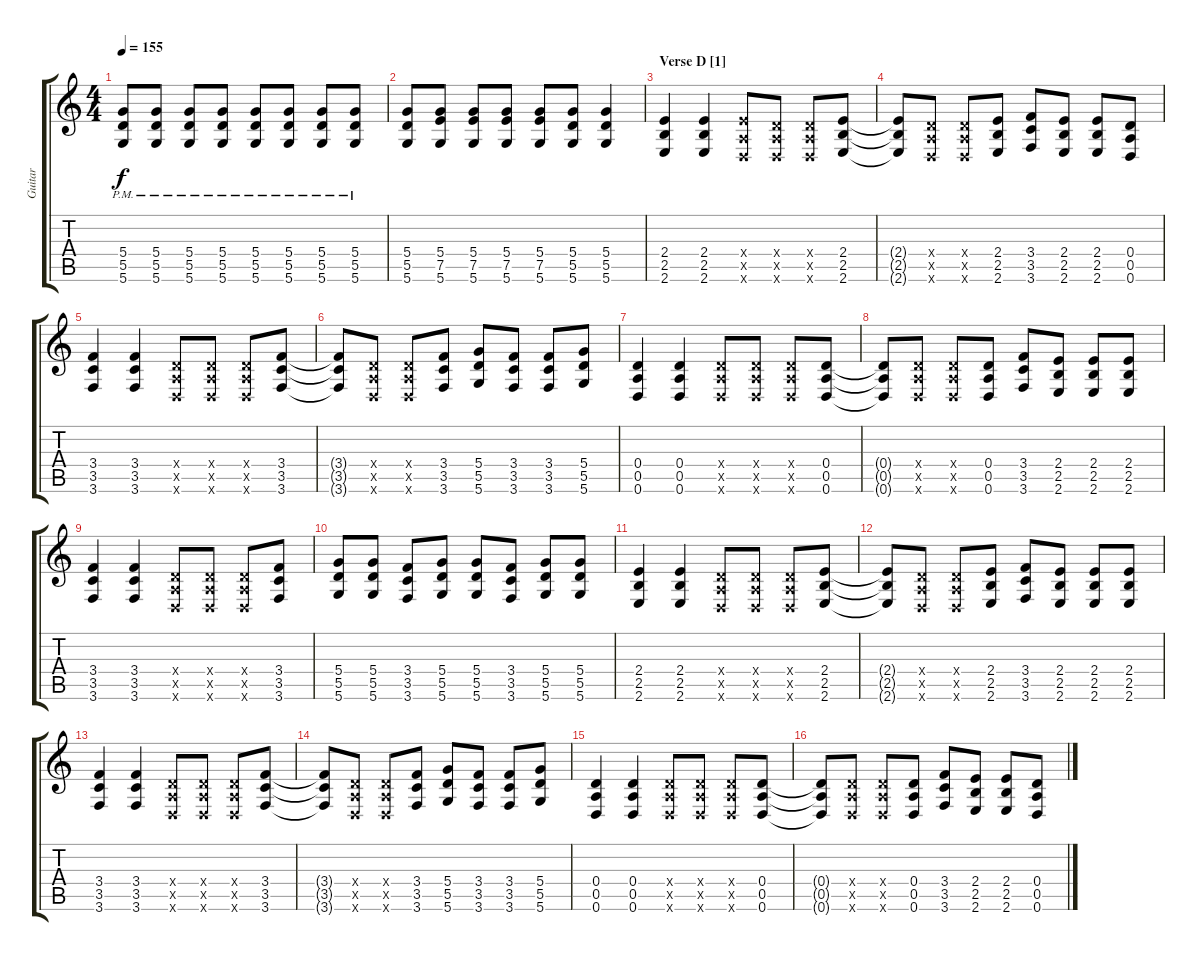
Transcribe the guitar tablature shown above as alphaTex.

\track ("Guitar" "Guitar") {instrument overdrivenguitar}
\staff {score tabs}
\tuning (E4 B3 G3 D3 A2 D2) {hide}
\ts (4 4)
\tempo 155
\clef g2
\ks c
(5.4{pm} 5.5{pm} 5.6{pm}).8{dy f} (5.4{pm} 5.5{pm} 5.6{pm}).8 (5.4{pm} 5.5{pm} 5.6{pm}).8 (5.4{pm} 5.5{pm} 5.6{pm}).8 (5.4{pm} 5.5{pm} 5.6{pm}).8 (5.4{pm} 5.5{pm} 5.6{pm}).8 (5.4{pm} 5.5{pm} 5.6{pm}).8 (5.4{pm} 5.5{pm} 5.6{pm}).8 |
(5.4 5.5 5.6).8 (5.4 7.5 5.6).8 (5.4 7.5 5.6).8 (5.4 7.5 5.6).8 (5.4 7.5 5.6).8 (5.4 5.5 5.6).8 (5.4 5.5 5.6).4 |
\section ("" "Verse D [1]")
(2.4 2.5 2.6).4 (2.4 2.5 2.6).4 (2.4{x} 0.5{x} 0.6{x}).8 (0.4{x} 0.5{x} 0.6{x}).8 (0.4{x} 0.5{x} 0.6{x}).8 (2.4 2.5 2.6).8 |
(2.4{t} 2.5{t} 2.6{t}).8 (0.4{x} 0.5{x} 0.6{x}).8 (0.4{x} 0.5{x} 0.6{x}).8 (2.4 2.5 2.6).8 (3.4 3.5 3.6).8 (2.4 2.5 2.6).8 (2.4 2.5 2.6).8 (0.4 0.5 0.6).8 |
(3.4 3.5 3.6).4 (3.4 3.5 3.6).4 (0.4{x} 0.5{x} 0.6{x}).8 (0.4{x} 0.5{x} 0.6{x}).8 (0.4{x} 0.5{x} 0.6{x}).8 (3.4 3.5 3.6).8 |
(3.4{t} 3.5{t} 3.6{t}).8 (0.4{x} 0.5{x} 0.6{x}).8 (0.4{x} 0.5{x} 0.6{x}).8 (3.4 3.5 3.6).8 (5.4 5.5 5.6).8 (3.4 3.5 3.6).8 (3.4 3.5 3.6).8 (5.4 5.5 5.6).8 |
(0.4 0.5 0.6).4 (0.4 0.5 0.6).4 (0.4{x} 0.5{x} 0.6{x}).8 (0.4{x} 0.5{x} 0.6{x}).8 (0.4{x} 0.5{x} 0.6{x}).8 (0.4 0.5 0.6).8 |
(0.4{t} 0.5{t} 0.6{t}).8 (0.4{x} 0.5{x} 0.6{x}).8 (0.4{x} 0.5{x} 0.6{x}).8 (0.4 0.5 0.6).8 (3.4 3.5 3.6).8 (2.4 2.5 2.6).8 (2.4 2.5 2.6).8 (2.4 2.5 2.6).8 |
(3.4 3.5 3.6).4 (3.4 3.5 3.6).4 (0.4{x} 0.5{x} 0.6{x}).8 (0.4{x} 0.5{x} 0.6{x}).8 (0.4{x} 0.5{x} 0.6{x}).8 (3.4 3.5 3.6).8 |
(5.4 5.5 5.6).8 (5.4 5.5 5.6).8 (3.4 3.5 3.6).8 (5.4 5.5 5.6).8 (5.4 5.5 5.6).8 (3.4 3.5 3.6).8 (5.4 5.5 5.6).8 (5.4 5.5 5.6).8 |
(2.4 2.5 2.6).4 (2.4 2.5 2.6).4 (0.4{x} 0.5{x} 0.6{x}).8 (0.4{x} 0.5{x} 0.6{x}).8 (0.4{x} 0.5{x} 0.6{x}).8 (2.4 2.5 2.6).8 |
(2.4{t} 2.5{t} 2.6{t}).8 (0.4{x} 0.5{x} 0.6{x}).8 (0.4{x} 0.5{x} 0.6{x}).8 (2.4 2.5 2.6).8 (3.4 3.5 3.6).8 (2.4 2.5 2.6).8 (2.4 2.5 2.6).8 (2.4 2.5 2.6).8 |
(3.4 3.5 3.6).4 (3.4 3.5 3.6).4 (0.4{x} 0.5{x} 0.6{x}).8 (0.4{x} 0.5{x} 0.6{x}).8 (0.4{x} 0.5{x} 0.6{x}).8 (3.4 3.5 3.6).8 |
(3.4{t} 3.5{t} 3.6{t}).8 (0.4{x} 0.5{x} 0.6{x}).8 (0.4{x} 0.5{x} 0.6{x}).8 (3.4 3.5 3.6).8 (5.4 5.5 5.6).8 (3.4 3.5 3.6).8 (3.4 3.5 3.6).8 (5.4 5.5 5.6).8 |
(0.4 0.5 0.6).4 (0.4 0.5 0.6).4 (0.4{x} 0.5{x} 0.6{x}).8 (0.4{x} 0.5{x} 0.6{x}).8 (0.4{x} 0.5{x} 0.6{x}).8 (0.4 0.5 0.6).8 |
(0.4{t} 0.5{t} 0.6{t}).8 (0.4{x} 0.5{x} 0.6{x}).8 (0.4{x} 0.5{x} 0.6{x}).8 (0.4 0.5 0.6).8 (3.4 3.5 3.6).8 (2.4 2.5 2.6).8 (2.4 2.5 2.6).8 (0.4 0.5 0.6).8
